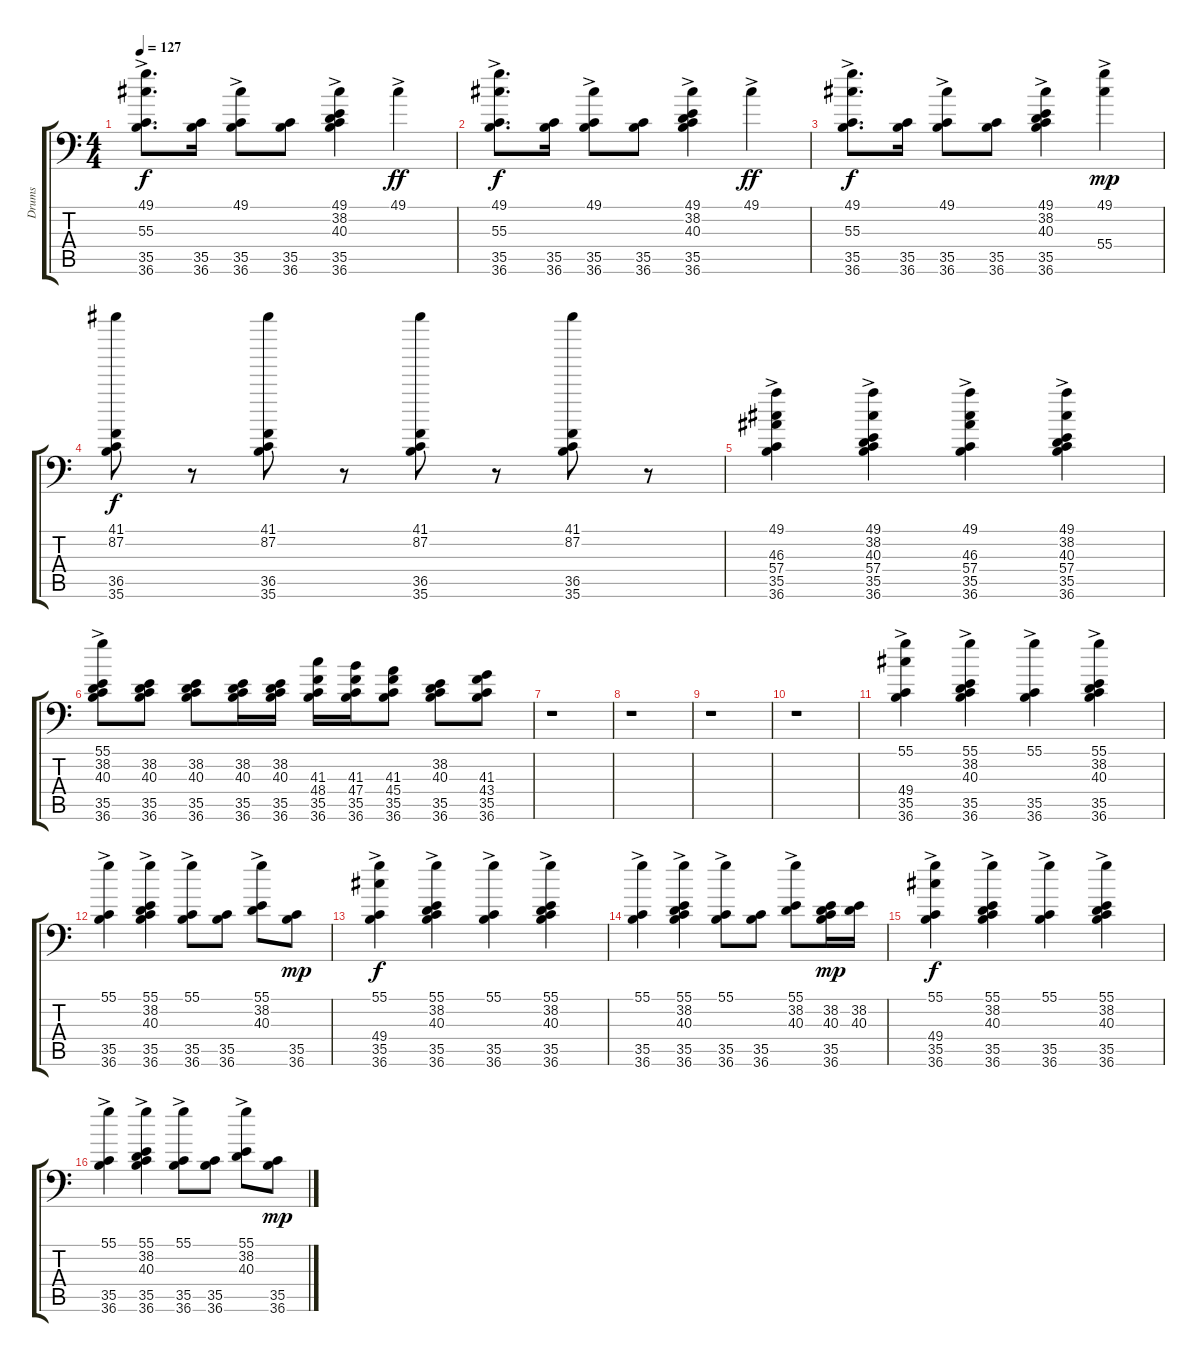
\track ("Drums" "Drums") {instrument acousticgrandpiano}
\staff {score tabs}
\tuning (C-1 C-1 C-1 C-1 C-1 C-1) {hide}
\ts (4 4)
\tempo 127
\clef f4
\ks c
(49.1{ac} 55.3 35.5 36.6).8{d dy f} (35.5 36.6).16 (49.1{ac} 35.5 36.6).8 (35.5 36.6).8 (49.1{ac} 38.2 40.3 35.5 36.6).4 49.1{ac}.4{dy ff} |
(49.1{ac} 55.3 35.5 36.6).8{d dy f} (35.5 36.6).16 (49.1{ac} 35.5 36.6).8 (35.5 36.6).8 (49.1{ac} 38.2 40.3 35.5 36.6).4 49.1{ac}.4{dy ff} |
(49.1{ac} 55.3 35.5 36.6).8{d dy f} (35.5 36.6).16 (49.1{ac} 35.5 36.6).8 (35.5 36.6).8 (49.1{ac} 38.2 40.3 35.5 36.6).4 (49.1{ac} 55.4).4{dy mp} |
(41.1 87.2 36.5 35.6).8{dy f} r.8 (41.1 87.2 36.5 35.6).8 r.8 (41.1 87.2 36.5 35.6).8 r.8 (41.1 87.2 36.5 35.6).8 r.8 |
(49.1{ac} 46.3 57.4{ac} 35.5 36.6).4 (49.1{ac} 38.2 40.3 57.4{ac} 35.5 36.6).4 (49.1{ac} 46.3 57.4{ac} 35.5 36.6).4 (49.1{ac} 38.2 40.3 57.4{ac} 35.5 36.6).4 |
(55.1{ac} 38.2 40.3 35.5 36.6).8 (38.2 40.3 35.5 36.6).8 (38.2 40.3 35.5 36.6).8 (38.2 40.3 35.5 36.6).16 (38.2 40.3 35.5 36.6).16 (41.3 48.4 35.5 36.6).16 (41.3 47.4 35.5 36.6).16 (41.3 45.4 35.5 36.6).8 (38.2 40.3 35.5 36.6).8 (41.3 43.4 35.5 36.6).8 |
r.1 |
r.1 |
r.1 |
r.1 |
(55.1{ac} 49.4 35.5 36.6).4 (55.1{ac} 38.2 40.3 35.5 36.6).4 (55.1{ac} 35.5 36.6).4 (55.1{ac} 38.2 40.3 35.5 36.6).4 |
(55.1{ac} 35.5 36.6).4 (55.1{ac} 38.2 40.3 35.5 36.6).4 (55.1{ac} 35.5 36.6).8 (35.5 36.6).8 (55.1{ac} 38.2 40.3).8 (35.5 36.6).8{dy mp} |
(55.1{ac} 49.4 35.5 36.6).4{dy f} (55.1{ac} 38.2 40.3 35.5 36.6).4 (55.1{ac} 35.5 36.6).4 (55.1{ac} 38.2 40.3 35.5 36.6).4 |
(55.1{ac} 35.5 36.6).4 (55.1{ac} 38.2 40.3 35.5 36.6).4 (55.1{ac} 35.5 36.6).8 (35.5 36.6).8 (55.1{ac} 38.2 40.3).8 (38.2 40.3 35.5 36.6).16{dy mp} (38.2 40.3).16 |
(55.1{ac} 49.4 35.5 36.6).4{dy f} (55.1{ac} 38.2 40.3 35.5 36.6).4 (55.1{ac} 35.5 36.6).4 (55.1{ac} 38.2 40.3 35.5 36.6).4 |
(55.1{ac} 35.5 36.6).4 (55.1{ac} 38.2 40.3 35.5 36.6).4 (55.1{ac} 35.5 36.6).8 (35.5 36.6).8 (55.1{ac} 38.2 40.3).8 (35.5 36.6).8{dy mp}
